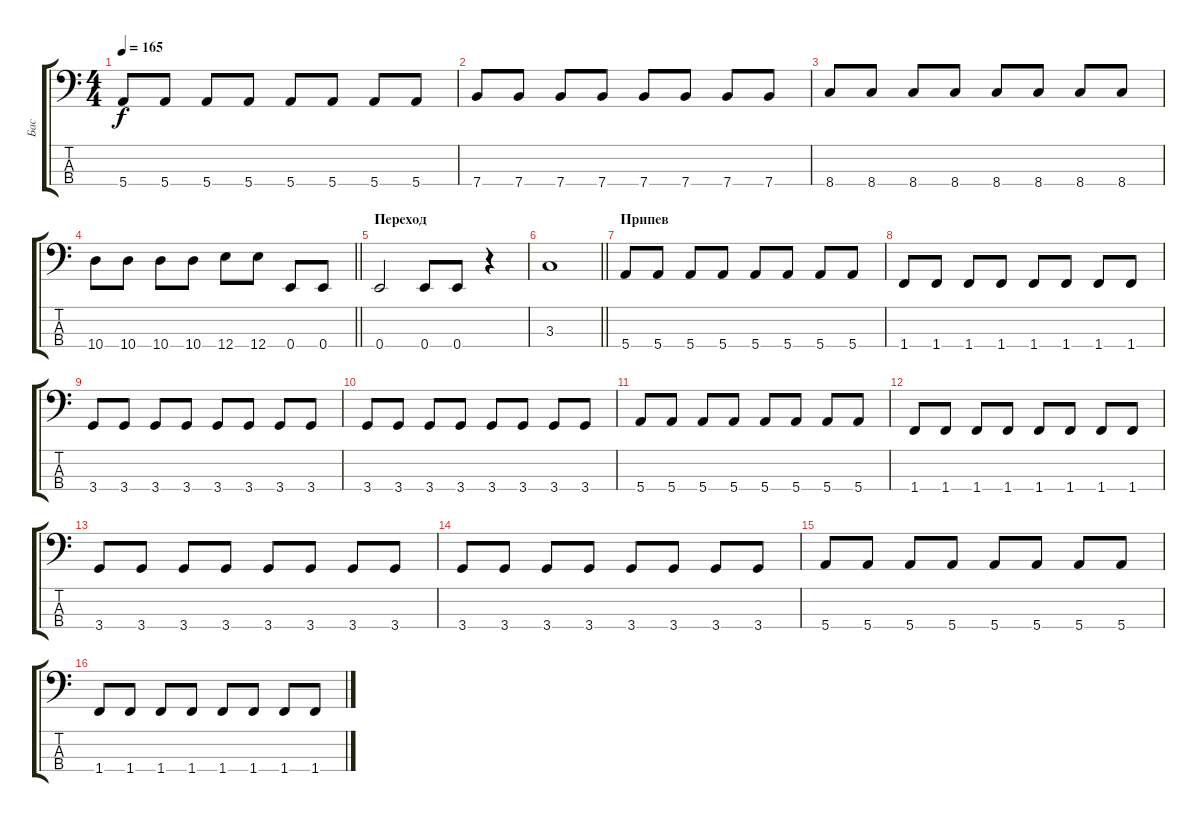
\track ("Бас" "Бас") {instrument electricbasspick}
\staff {score tabs}
\tuning (G2 D2 A1 E1) {hide}
\ts (4 4)
\tempo 165
\clef f4
\ks c
5.4.8{dy f} 5.4.8 5.4.8 5.4.8 5.4.8 5.4.8 5.4.8 5.4.8 |
7.4.8 7.4.8 7.4.8 7.4.8 7.4.8 7.4.8 7.4.8 7.4.8 |
8.4.8 8.4.8 8.4.8 8.4.8 8.4.8 8.4.8 8.4.8 8.4.8 |
\barLineRight lightlight
10.4.8 10.4.8 10.4.8 10.4.8 12.4.8 12.4.8 0.4.8 0.4.8 |
\section ("" "Переход")
0.4.2 0.4.8 0.4.8 r.4 |
\barLineRight lightlight
3.3.1 |
\section ("" "Припев")
5.4.8 5.4.8 5.4.8 5.4.8 5.4.8 5.4.8 5.4.8 5.4.8 |
1.4.8 1.4.8 1.4.8 1.4.8 1.4.8 1.4.8 1.4.8 1.4.8 |
3.4.8 3.4.8 3.4.8 3.4.8 3.4.8 3.4.8 3.4.8 3.4.8 |
3.4.8 3.4.8 3.4.8 3.4.8 3.4.8 3.4.8 3.4.8 3.4.8 |
5.4.8 5.4.8 5.4.8 5.4.8 5.4.8 5.4.8 5.4.8 5.4.8 |
1.4.8 1.4.8 1.4.8 1.4.8 1.4.8 1.4.8 1.4.8 1.4.8 |
3.4.8 3.4.8 3.4.8 3.4.8 3.4.8 3.4.8 3.4.8 3.4.8 |
3.4.8 3.4.8 3.4.8 3.4.8 3.4.8 3.4.8 3.4.8 3.4.8 |
5.4.8 5.4.8 5.4.8 5.4.8 5.4.8 5.4.8 5.4.8 5.4.8 |
1.4.8 1.4.8 1.4.8 1.4.8 1.4.8 1.4.8 1.4.8 1.4.8
